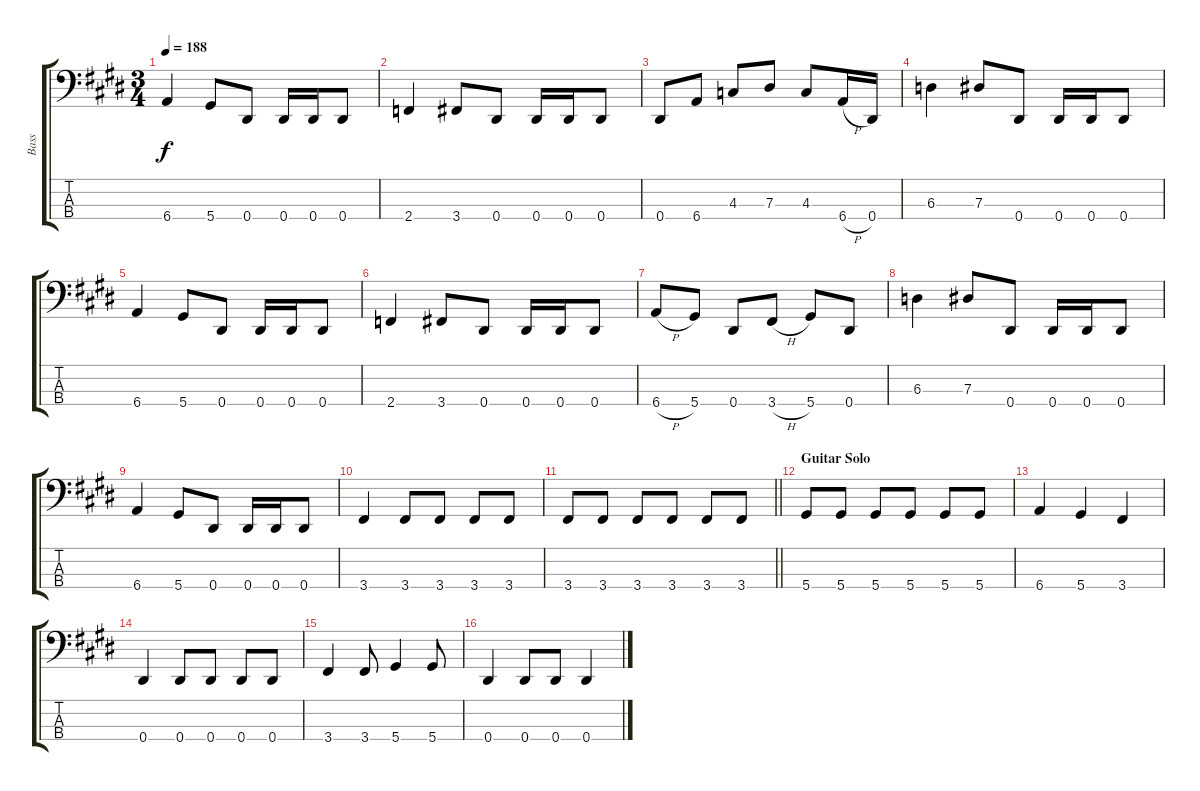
\track ("Bass" "Bass") {instrument electricbassfinger}
\staff {score tabs}
\tuning (Gb2 Db2 Ab1 Eb1) {hide}
\ts (3 4)
\tempo 188
\clef f4
\ks e
6.4.4{dy f} 5.4.8 0.4.8 0.4.16 0.4.16 0.4.8 |
2.4.4 3.4.8 0.4.8 0.4.16 0.4.16 0.4.8 |
0.4.8 6.4.8 4.3.8 7.3.8 4.3.8 6.4{h}.16 0.4.16 |
6.3.4 7.3.8 0.4.8 0.4.16 0.4.16 0.4.8 |
6.4.4 5.4.8 0.4.8 0.4.16 0.4.16 0.4.8 |
2.4.4 3.4.8 0.4.8 0.4.16 0.4.16 0.4.8 |
6.4{h}.8 5.4.8 0.4.8 3.4{h}.8 5.4.8 0.4.8 |
6.3.4 7.3.8 0.4.8 0.4.16 0.4.16 0.4.8 |
6.4.4 5.4.8 0.4.8 0.4.16 0.4.16 0.4.8 |
3.4.4 3.4.8 3.4.8 3.4.8 3.4.8 |
\barLineRight lightlight
3.4.8 3.4.8 3.4.8 3.4.8 3.4.8 3.4.8 |
\section ("" "Guitar Solo")
5.4.8 5.4.8 5.4.8 5.4.8 5.4.8 5.4.8 |
6.4.4 5.4.4 3.4.4 |
0.4.4 0.4.8 0.4.8 0.4.8 0.4.8 |
3.4.4 3.4.8 5.4.4 5.4.8 |
0.4.4 0.4.8 0.4.8 0.4.4
